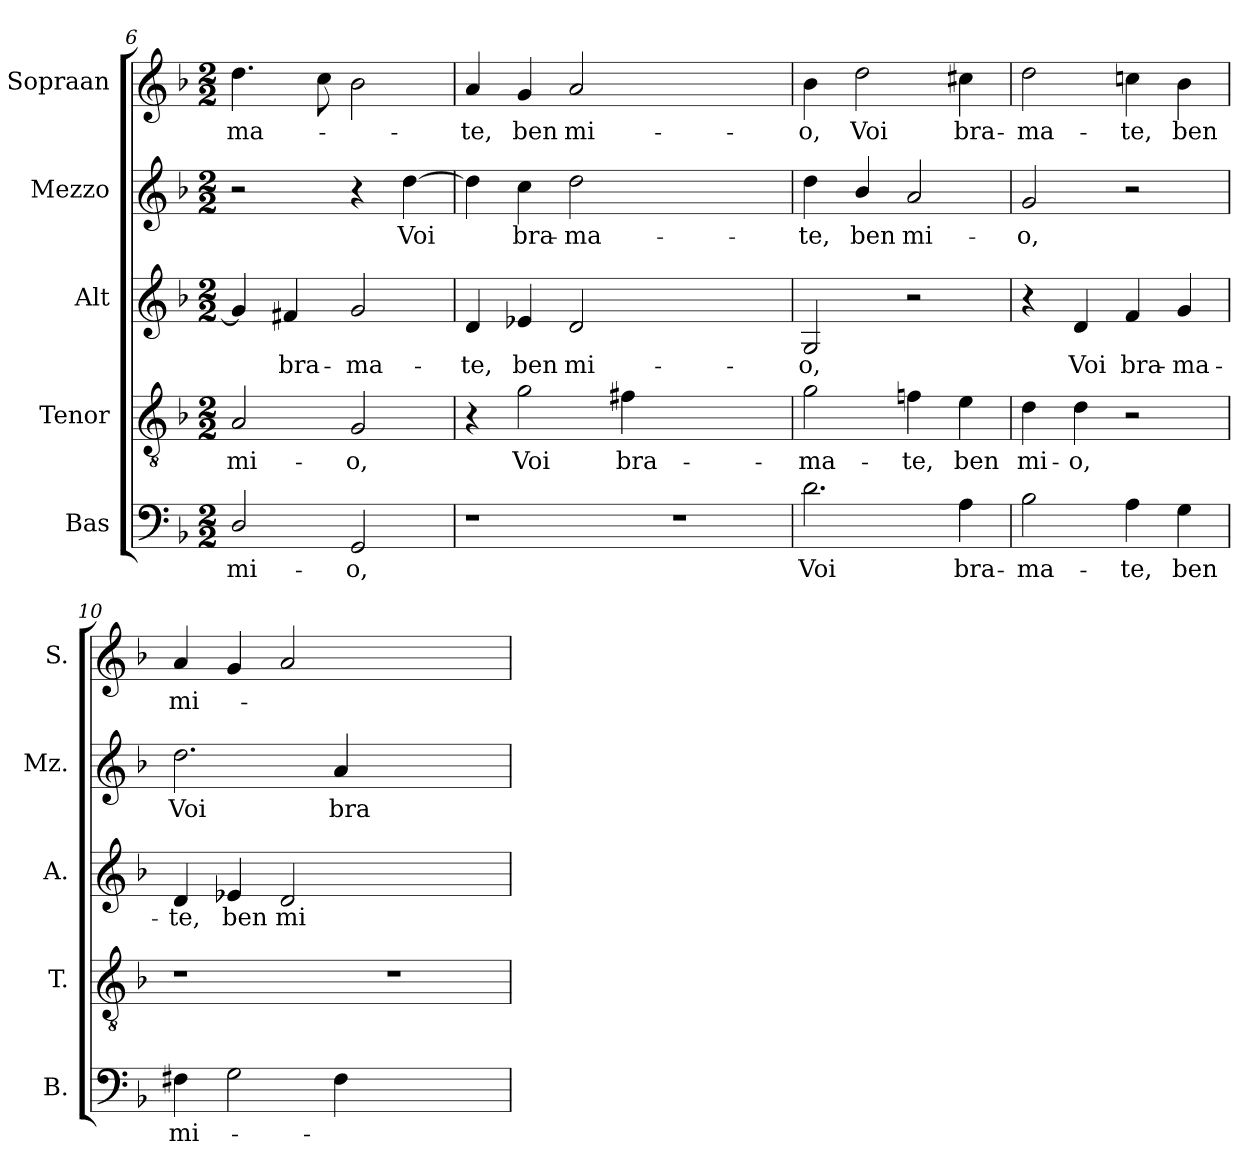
**kern	**text	**kern	**text	**kern	**text	**kern	**text	**kern	**text
*part5	*part5	*part4	*part4	*part3	*part3	*part2	*part2	*part1	*part1
*staff5	*staff5	*staff4	*staff4	*staff3	*staff3	*staff2	*staff2	*staff1	*staff1
*I"Bas	*	*I"Tenor	*	*I"Alt	*	*I"Mezzo	*	*I"Sopraan	*
*I'B.	*	*I'T.	*	*I'A.	*	*I'Mz.	*	*I'S.	*
!!LO:LB:g=z
*clefF4	*	*clefGv2	*	*clefG2	*	*clefG2	*	*clefG2	*
*	*	*ITrd7c12	*	*	*	*	*	*	*
*k[b-]	*	*k[b-]	*	*k[b-]	*	*k[b-]	*	*k[b-]	*
*F:	*	*F:	*	*F:	*	*F:	*	*F:	*
*M2/2	*	*M2/2	*	*M2/2	*	*M2/2	*	*M2/2	*
=6	=6	=6	=6	=6	=6	=6	=6	=6	=6
!	!LO:LY:b:color=#000000	!	!	!	!	!	!	!	!
!	!	!	!LO:LY:b:color=#000000	!	!	!	!	!	!
!	!	!	!	!	!	!	!	!	!LO:LY:b:color=#000000
2Di/	mi-	2AAi/	mi-	4gi/]	.	2r	.	4.ddi\	-ma-
!	!	!	!	!	!LO:LY:b:color=#000000	!	!	!	!
.	.	.	.	4f#Xi/	bra-	.	.	.	.
.	.	.	.	.	.	.	.	8cci\	.
!	!LO:LY:b:color=#000000	!	!	!	!	!	!	!	!
!	!	!	!LO:LY:b:color=#000000	!	!	!	!	!	!
!	!	!	!	!	!LO:LY:b:color=#000000	!	!	!	!
2GGi/	-o,	2GGi/	-o,	2gi/	-ma-	4r	.	2b-i\	.
!	!	!	!	!	!	!	!LO:LY:b:color=#000000	!	!
.	.	.	.	.	.	[>4ddi\	Voi	.	.
=7	=7	=7	=7	=7	=7	=7	=7	=7	=7
!	!	!	!	!	!LO:LY:b:color=#000000	!	!	!	!
!	!	!	!	!	!	!	!	!	!LO:LY:b:color=#000000
1r	.	4r	.	4di/	-te,	4ddi\]	.	4ai/	-te,
!	!	!	!LO:LY:b:color=#000000	!	!	!	!	!	!
!	!	!	!	!	!LO:LY:b:color=#000000	!	!	!	!
!	!	!	!	!	!	!	!LO:LY:b:color=#000000	!	!
!	!	!	!	!	!	!	!	!	!LO:LY:b:color=#000000
.	.	2Gi\	Voi	4e-Xi/	ben	4cci\	bra-	4gi/	ben
!	!	!	!	!	!LO:LY:b:color=#000000	!	!	!	!
!	!	!	!	!	!	!	!LO:LY:b:color=#000000	!	!
!	!	!	!	!	!	!	!	!	!LO:LY:b:color=#000000
.	.	.	.	2di/	mi-	2ddi\	-ma-	2ai/	mi-
!	!	!	!LO:LY:b:color=#000000	!	!	!	!	!	!
.	.	4F#Xi\	bra-	.	.	.	.	.	.
1r	.	1ryy	.	1ryy	.	1ryy	.	1ryy	.
=8	=8	=8	=8	=8	=8	=8	=8	=8	=8
!	!LO:LY:b:color=#000000	!	!	!	!	!	!	!	!
!	!	!	!LO:LY:b:color=#000000	!	!	!	!	!	!
!	!	!	!	!	!LO:LY:b:color=#000000	!	!	!	!
!	!	!	!	!	!	!	!LO:LY:b:color=#000000	!	!
!	!	!	!	!	!	!	!	!	!LO:LY:b:color=#000000
2.di\	Voi	2Gi\	-ma-	2Gi/	-o,	4ddi\	-te,	4b-i\	-o,
!	!	!	!	!	!	!	!LO:LY:b:color=#000000	!	!
!	!	!	!	!	!	!	!	!	!LO:LY:b:color=#000000
.	.	.	.	.	.	4b-i/	ben	2ddi\	Voi
!	!	!	!LO:LY:b:color=#000000	!	!	!	!	!	!
!	!	!	!	!	!	!	!LO:LY:b:color=#000000	!	!
.	.	4Fni\	-te,	2r	.	2ai/	mi-	.	.
!	!LO:LY:b:color=#000000	!	!	!	!	!	!	!	!
!	!	!	!LO:LY:b:color=#000000	!	!	!	!	!	!
!	!	!	!	!	!	!	!	!	!LO:LY:b:color=#000000
4Ai\	bra-	4Ei\	ben	.	.	.	.	4cc#Xi\	bra-
=9	=9	=9	=9	=9	=9	=9	=9	=9	=9
!	!LO:LY:b:color=#000000	!	!	!	!	!	!	!	!
!	!	!	!LO:LY:b:color=#000000	!	!	!	!	!	!
!	!	!	!	!	!	!	!LO:LY:b:color=#000000	!	!
!	!	!	!	!	!	!	!	!	!LO:LY:b:color=#000000
2B-i\	-ma-	4Di\	mi-	4r	.	2gi/	-o,	2ddi\	-ma-
!	!	!	!LO:LY:b:color=#000000	!	!	!	!	!	!
!	!	!	!	!	!LO:LY:b:color=#000000	!	!	!	!
.	.	4Di\	-o,	4di/	Voi	.	.	.	.
!	!LO:LY:b:color=#000000	!	!	!	!	!	!	!	!
!	!	!	!	!	!LO:LY:b:color=#000000	!	!	!	!
!	!	!	!	!	!	!	!	!	!LO:LY:b:color=#000000
4Ai\	-te,	2r	.	4fi/	bra-	2r	.	4ccni\	-te,
!	!LO:LY:b:color=#000000	!	!	!	!	!	!	!	!
!	!	!	!	!	!LO:LY:b:color=#000000	!	!	!	!
!	!	!	!	!	!	!	!	!	!LO:LY:b:color=#000000
4Gi\	ben	.	.	4gi/	-ma-	.	.	4b-i\	ben
=10	=10	=10	=10	=10	=10	=10	=10	=10	=10
!	!LO:LY:b:color=#000000	!	!	!	!	!	!	!	!
!	!	!	!	!	!LO:LY:b:color=#000000	!	!	!	!
!	!	!	!	!	!	!	!LO:LY:b:color=#000000	!	!
!	!	!	!	!	!	!	!	!	!LO:LY:b:color=#000000
4F#Xi\	mi-	1r	.	4di/	-te,	2.ddi\	Voi	4ai/	mi-
!	!	!	!	!	!LO:LY:b:color=#000000	!	!	!	!
2Gi\	.	.	.	4e-Xi/	ben	.	.	4gi/	.
!	!	!	!	!	!LO:LY:b:color=#000000	!	!	!	!
.	.	.	.	2di/	mi-	.	.	2ai/	.
!	!	!	!	!	!	!	!LO:LY:b:color=#000000	!	!
4F#i\	.	.	.	.	.	4ai/	bra-	.	.
1ryy	.	1r	.	1ryy	.	1ryy	.	1ryy	.
=	=	=	=	=	=	=	=	=	=
*-	*-	*-	*-	*-	*-	*-	*-	*-	*-
